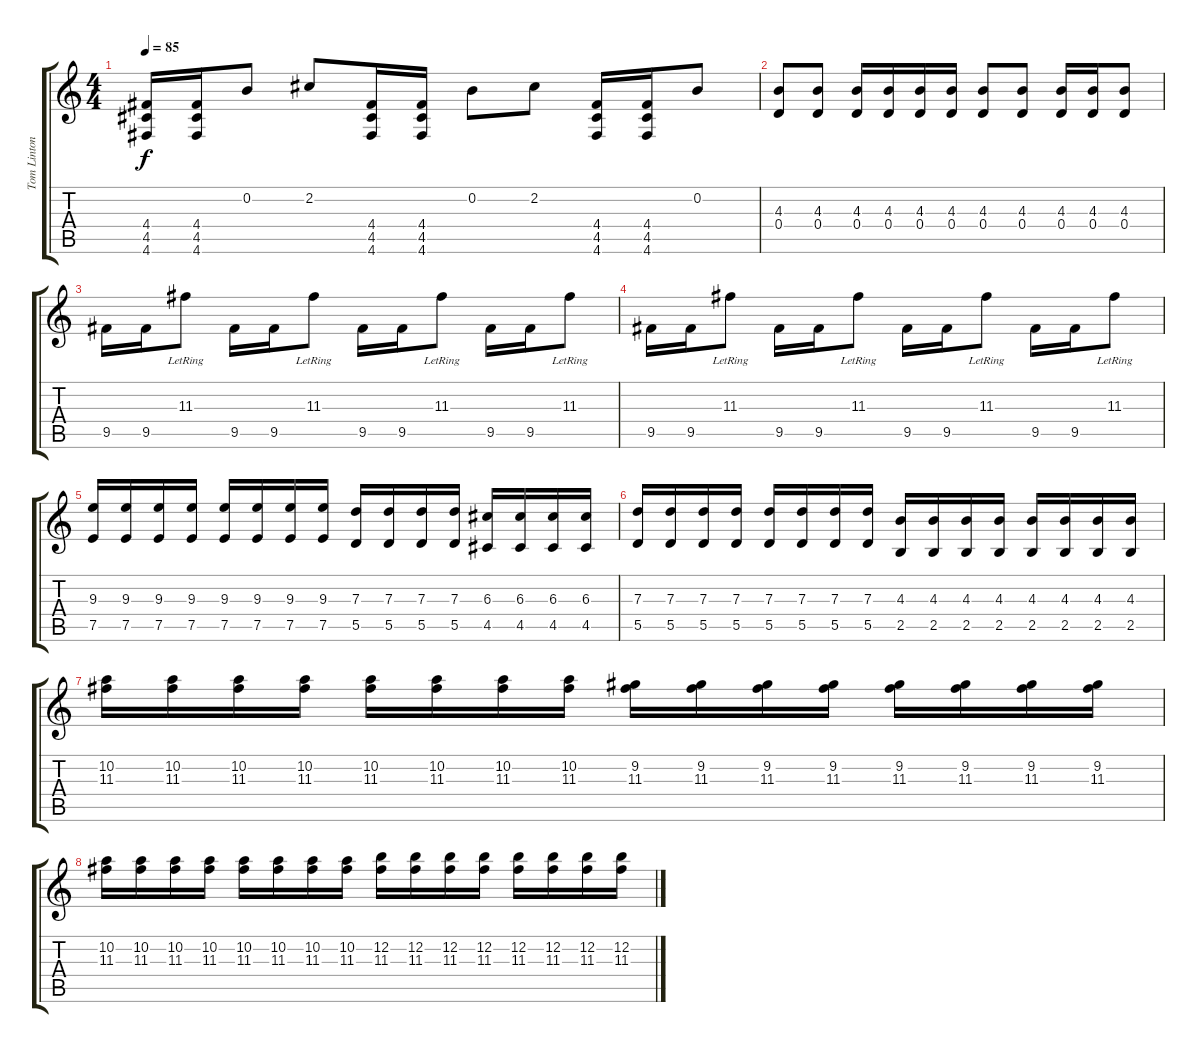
\track ("Tom Linton" "Tom Linton") {instrument distortionguitar}
\staff {score tabs}
\tuning (E4 B3 G3 D3 A2 D2) {hide}
\ts (4 4)
\tempo 85
\clef g2
\ks c
(4.4 4.5 4.6).16{dy f} (4.4 4.5 4.6).16 0.2.8 2.2.8 (4.4 4.5 4.6).16 (4.4 4.5 4.6).16 0.2.8 2.2.8 (4.4 4.5 4.6).16 (4.4 4.5 4.6).16 0.2.8 |
(4.3 0.4).8 (4.3 0.4).8 (4.3 0.4).16 (4.3 0.4).16 (4.3 0.4).16 (4.3 0.4).16 (4.3 0.4).8 (4.3 0.4).8 (4.3 0.4).16 (4.3 0.4).16 (4.3 0.4).8 |
9.5.16 9.5.16 11.3{lr}.8 9.5.16 9.5.16 11.3{lr}.8 9.5.16 9.5.16 11.3{lr}.8 9.5.16 9.5.16 11.3{lr}.8 |
9.5.16 9.5.16 11.3{lr}.8 9.5.16 9.5.16 11.3{lr}.8 9.5.16 9.5.16 11.3{lr}.8 9.5.16 9.5.16 11.3{lr}.8 |
(9.3 7.5).16 (9.3 7.5).16 (9.3 7.5).16 (9.3 7.5).16 (9.3 7.5).16 (9.3 7.5).16 (9.3 7.5).16 (9.3 7.5).16 (7.3 5.5).16 (7.3 5.5).16 (7.3 5.5).16 (7.3 5.5).16 (6.3 4.5).16 (6.3 4.5).16 (6.3 4.5).16 (6.3 4.5).16 |
(7.3 5.5).16 (7.3 5.5).16 (7.3 5.5).16 (7.3 5.5).16 (7.3 5.5).16 (7.3 5.5).16 (7.3 5.5).16 (7.3 5.5).16 (4.3 2.5).16 (4.3 2.5).16 (4.3 2.5).16 (4.3 2.5).16 (4.3 2.5).16 (4.3 2.5).16 (4.3 2.5).16 (4.3 2.5).16 |
(10.2 11.3).16 (10.2 11.3).16 (10.2 11.3).16 (10.2 11.3).16 (10.2 11.3).16 (10.2 11.3).16 (10.2 11.3).16 (10.2 11.3).16 (9.2 11.3).16 (9.2 11.3).16 (9.2 11.3).16 (9.2 11.3).16 (9.2 11.3).16 (9.2 11.3).16 (9.2 11.3).16 (9.2 11.3).16 |
(10.2 11.3).16 (10.2 11.3).16 (10.2 11.3).16 (10.2 11.3).16 (10.2 11.3).16 (10.2 11.3).16 (10.2 11.3).16 (10.2 11.3).16 (12.2 11.3).16 (12.2 11.3).16 (12.2 11.3).16 (12.2 11.3).16 (12.2 11.3).16 (12.2 11.3).16 (12.2 11.3).16 (12.2 11.3).16
